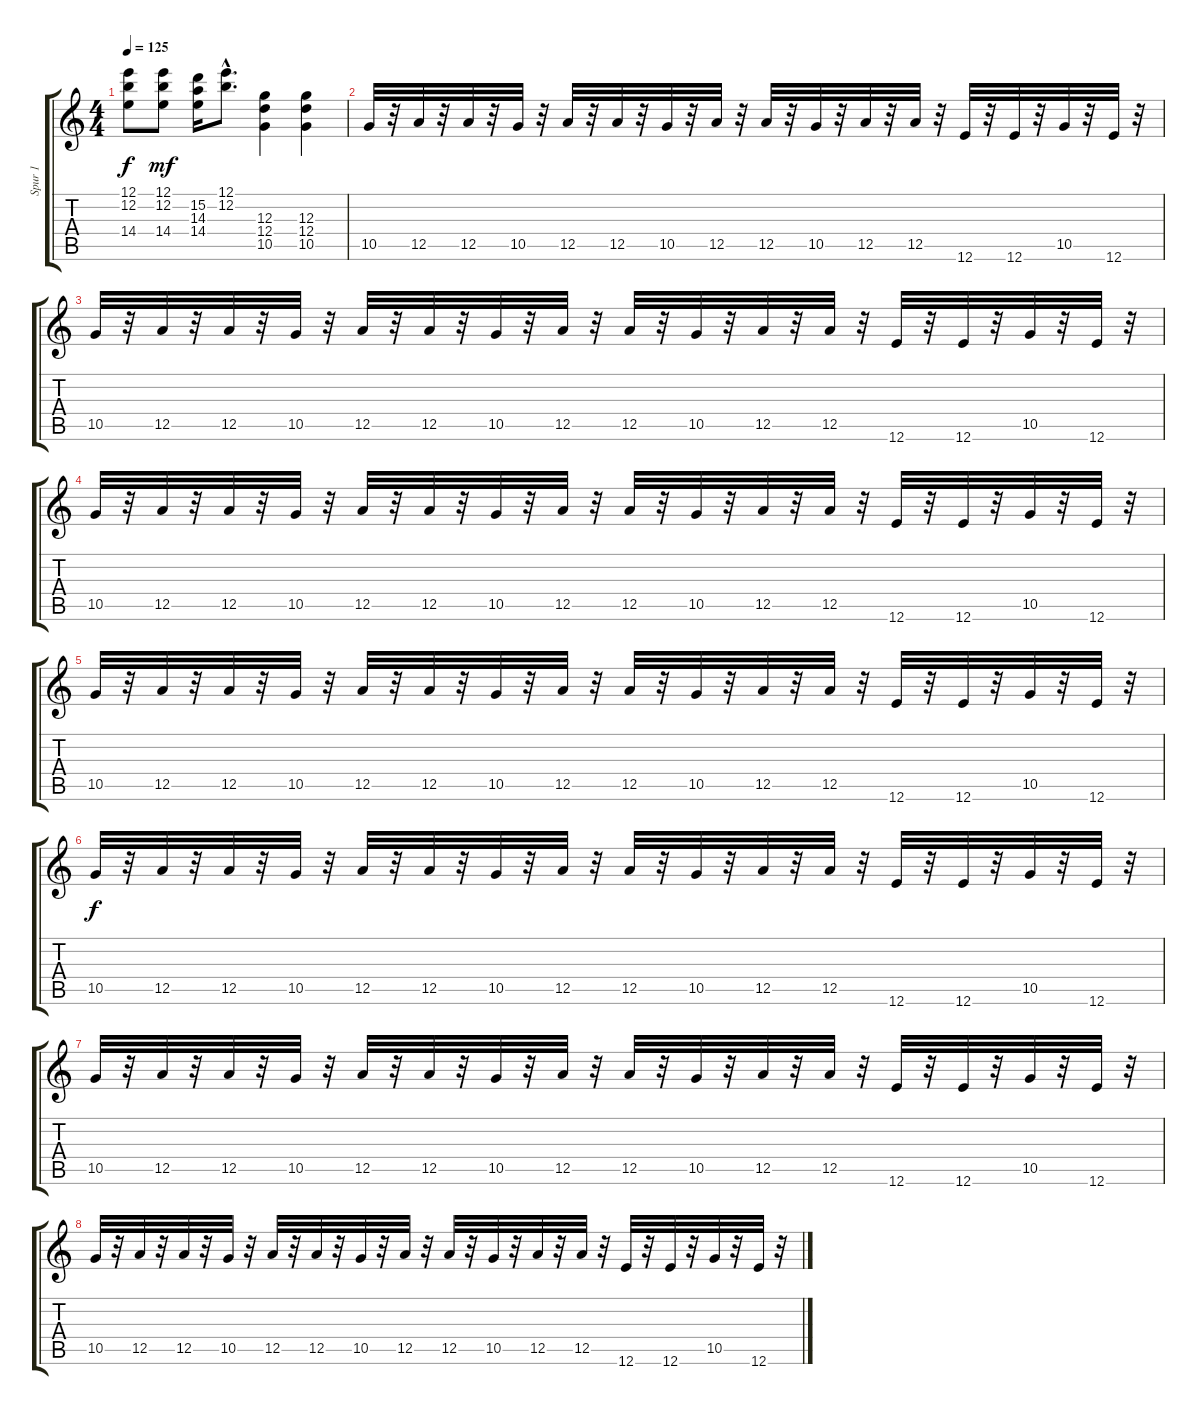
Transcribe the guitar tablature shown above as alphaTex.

\track ("Spur 1" "Spur 1") {instrument overdrivenguitar}
\staff {score tabs}
\tuning (E4 B3 G3 D3 A2 E2) {hide}
\ts (4 4)
\tempo 125
\clef g2
\ks c
(12.1{t} 12.2{t} 14.4{t}).8{dy f} (12.1 12.2 14.4).8{dy mf} (15.2 14.3 14.4).16 (12.1{hac} 12.2{hac}).8{d} (12.3 12.4 10.5).4 (12.3 12.4 10.5).4 |
10.5.32 r.32 12.5.32 r.32 12.5.32 r.32 10.5.32 r.32 12.5.32 r.32 12.5.32 r.32 10.5.32 r.32 12.5.32 r.32 12.5.32 r.32 10.5.32 r.32 12.5.32 r.32 12.5.32 r.32 12.6.32 r.32 12.6.32 r.32 10.5.32 r.32 12.6.32 r.32 |
10.5.32 r.32 12.5.32 r.32 12.5.32 r.32 10.5.32 r.32 12.5.32 r.32 12.5.32 r.32 10.5.32 r.32 12.5.32 r.32 12.5.32 r.32 10.5.32 r.32 12.5.32 r.32 12.5.32 r.32 12.6.32 r.32 12.6.32 r.32 10.5.32 r.32 12.6.32 r.32 |
10.5.32 r.32 12.5.32 r.32 12.5.32 r.32 10.5.32 r.32 12.5.32 r.32 12.5.32 r.32 10.5.32 r.32 12.5.32 r.32 12.5.32 r.32 10.5.32 r.32 12.5.32 r.32 12.5.32 r.32 12.6.32 r.32 12.6.32 r.32 10.5.32 r.32 12.6.32 r.32 |
10.5.32 r.32 12.5.32 r.32 12.5.32 r.32 10.5.32 r.32 12.5.32 r.32 12.5.32 r.32 10.5.32 r.32 12.5.32 r.32 12.5.32 r.32 10.5.32 r.32 12.5.32 r.32 12.5.32 r.32 12.6.32 r.32 12.6.32 r.32 10.5.32 r.32 12.6.32 r.32 |
10.5.32{dy f} r.32 12.5.32 r.32 12.5.32 r.32 10.5.32 r.32 12.5.32 r.32 12.5.32 r.32 10.5.32 r.32 12.5.32 r.32 12.5.32 r.32 10.5.32 r.32 12.5.32 r.32 12.5.32 r.32 12.6.32 r.32 12.6.32 r.32 10.5.32 r.32 12.6.32 r.32 |
10.5.32 r.32 12.5.32 r.32 12.5.32 r.32 10.5.32 r.32 12.5.32 r.32 12.5.32 r.32 10.5.32 r.32 12.5.32 r.32 12.5.32 r.32 10.5.32 r.32 12.5.32 r.32 12.5.32 r.32 12.6.32 r.32 12.6.32 r.32 10.5.32 r.32 12.6.32 r.32 |
10.5.32 r.32 12.5.32 r.32 12.5.32 r.32 10.5.32 r.32 12.5.32 r.32 12.5.32 r.32 10.5.32 r.32 12.5.32 r.32 12.5.32 r.32 10.5.32 r.32 12.5.32 r.32 12.5.32 r.32 12.6.32 r.32 12.6.32 r.32 10.5.32 r.32 12.6.32 r.32
